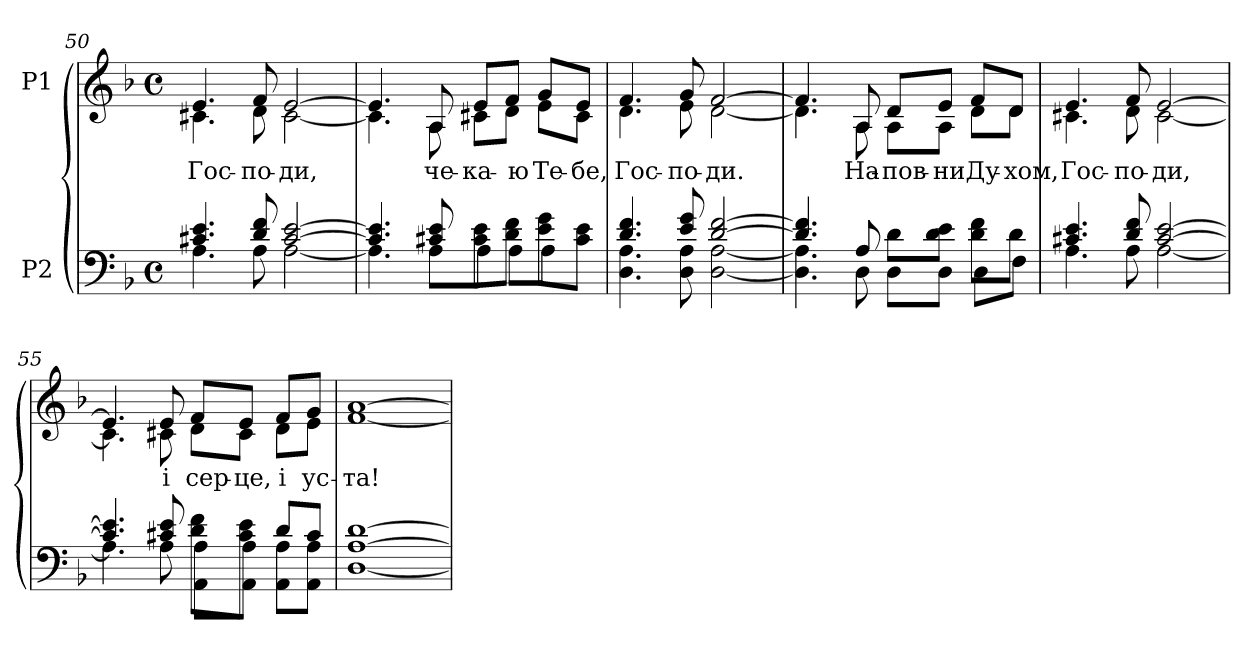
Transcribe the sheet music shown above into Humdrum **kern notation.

**kern	**kern	**text
*part2	*part1	*part1
*staff2	*staff1	*staff1
*I"P2	*I"P1	*
*clefF4	*clefG2	*
*k[b-]	*k[b-]	*
*F:	*F:	*
*M4/4	*M4/4	*
*met(c)	*met(c)	*
=50	=50	=50
*^	*	*
!	!	!	!LO:LY:b:color=#000000
*	*	*^	*
4.c#Xi/ 4.ei	4.Ai\	4.ei/	4.c#Xi\	Гос-
!	!	!	!	!LO:LY:b:color=#000000
8di/ 8fi	8Ai\	8fi/	8di\	-по-
!	!	!	!	!LO:LY:b:color=#000000
[>2c#i/ [>2ei	[<2Ai\	[>2ei/	[<2c#i\	-ди,
=51	=51	=51	=51	=51
4.c#i/] 4.ei]	4.Ai\]	4.ei/]	4.c#i\]	.
!	!	!	!	!LO:LY:b:color=#000000
8c#Xi/ 8ei	8Ai\L	8Ai/	8Ai\	че-
!	!	!	!	!LO:LY:b:color=#000000
8c#i\ 8ei\L	8Ai\J	8ei/L	8c#Xi\L	-ка-
!	!	!	!	!LO:LY:b:color=#000000
8di\ 8fi\J	8Ai\L	8fi/J	8di\J	-ю
!	!	!	!	!LO:LY:b:color=#000000
8ei\ 8gi\L	8Ai\J	8gi/L	8ei\L	Те-
!	!	!	!	!LO:LY:b:color=#000000
8c#i\ 8ei\J	8ryy	8ei/J	8c#i\J	-бе,
=52	=52	=52	=52	=52
!	!	!	!	!LO:LY:b:color=#000000
4.di/ 4.fi	4.Di\ 4.Ai	4.fi/	4.di\	Гос-
!	!	!	!	!LO:LY:b:color=#000000
8ei/ 8gi	8Di\ 8Ai	8gi/	8ei\	-по-
!	!	!	!	!LO:LY:b:color=#000000
[>2di/ [>2fi	[<2Di\ [<2Ai	[>2fi/	[<2di\	-ди.
!!LO:LB:g=z	!!
=53	=53	=53	=53	=53
4.di/] 4.fi]	4.Di\] 4.Ai]	4.fi/]	4.di\]	.
!	!	!	!	!LO:LY:b:color=#000000
8Ai/	8Di\	8Ai/	8Ai\	На-
!	!	!	!	!LO:LY:b:color=#000000
8di\L	8Di\L	8di/L	8Ai\L	-пов-
!	!	!	!	!LO:LY:b:color=#000000
8di\ 8ei\J	8Di\J	8ei/J	8Ai\J	-ни
!	!	!	!	!LO:LY:b:color=#000000
8di\ 8fi\L	8Di\L	8fi/L	8di\L	Ду-
!	!	!	!	!LO:LY:b:color=#000000
8di\J	8Fi\J	8di/J	8di\J	-хом,
=54	=54	=54	=54	=54
!	!	!	!	!LO:LY:b:color=#000000
4.c#Xi/ 4.ei	4.Ai\	4.ei/	4.c#Xi\	Гос-
!	!	!	!	!LO:LY:b:color=#000000
8di/ 8fi	8Ai\	8fi/	8di\	-по-
!	!	!	!	!LO:LY:b:color=#000000
[>2c#i/ [>2ei	[<2Ai\	[>2ei/	[<2c#i\	-ди,
=55	=55	=55	=55	=55
4.c#i/] 4.ei]	4.Ai\]	4.ei/]	4.c#i\]	.
!	!	!	!	!LO:LY:b:color=#000000
8c#Xi/ 8ei	8Ai\	8ei/	8c#Xi\	і
!	!	!	!	!LO:LY:b:color=#000000
8di\ 8fi\L	8AAi\ 8Ai\L	8fi/L	8di\L	сер-
!	!	!	!	!LO:LY:b:color=#000000
8c#i\ 8ei\J	8AAi\ 8Ai\J	8ei/J	8c#i\J	-це,
!	!	!	!	!LO:LY:b:color=#000000
8di/L	8AAi\ 8Ai\L	8fi/L	8di\L	і
!	!	!	!	!LO:LY:b:color=#000000
8c#i/J	8AAi\ 8Ai\J	8gi/J	8ei\J	ус-
*v	*v	*	*	*
=56	=56	=56	=56
*^	*	*	*
!	!	!	!	!LO:LY:b:color=#000000
*v	*v	*	*	*
[<1Di [>1Ai [>1di	[>1ai	[<1fi	-та!
*	*v	*v	*
=	=	=
*-	*-	*-
